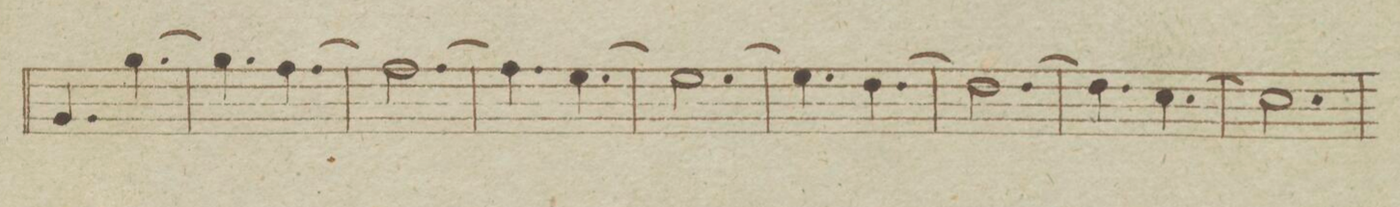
**kern	**dynam
*I"Clarinetto Secondo in B.	*
*clefG2	*
*k[b-e-]	*
*met(c)	*
*M6/8	*
4.f/	.
[4.ff\	.
=52	=52
4.ff\]	.
[4.ee-\	.
=53	=53
2.ee-\_	.
=54	=54
4.ee-\]	.
[4.dd\	.
=55	=55
2.dd\_	.
=56	=56
4.dd\]	.
[4.cc\	.
=57	=57
2.cc\_	.
=58	=58
4.cc\]	.
[4.b-\	.
=59	=59
2.b-\]	.
=60	=60
*-	*-
